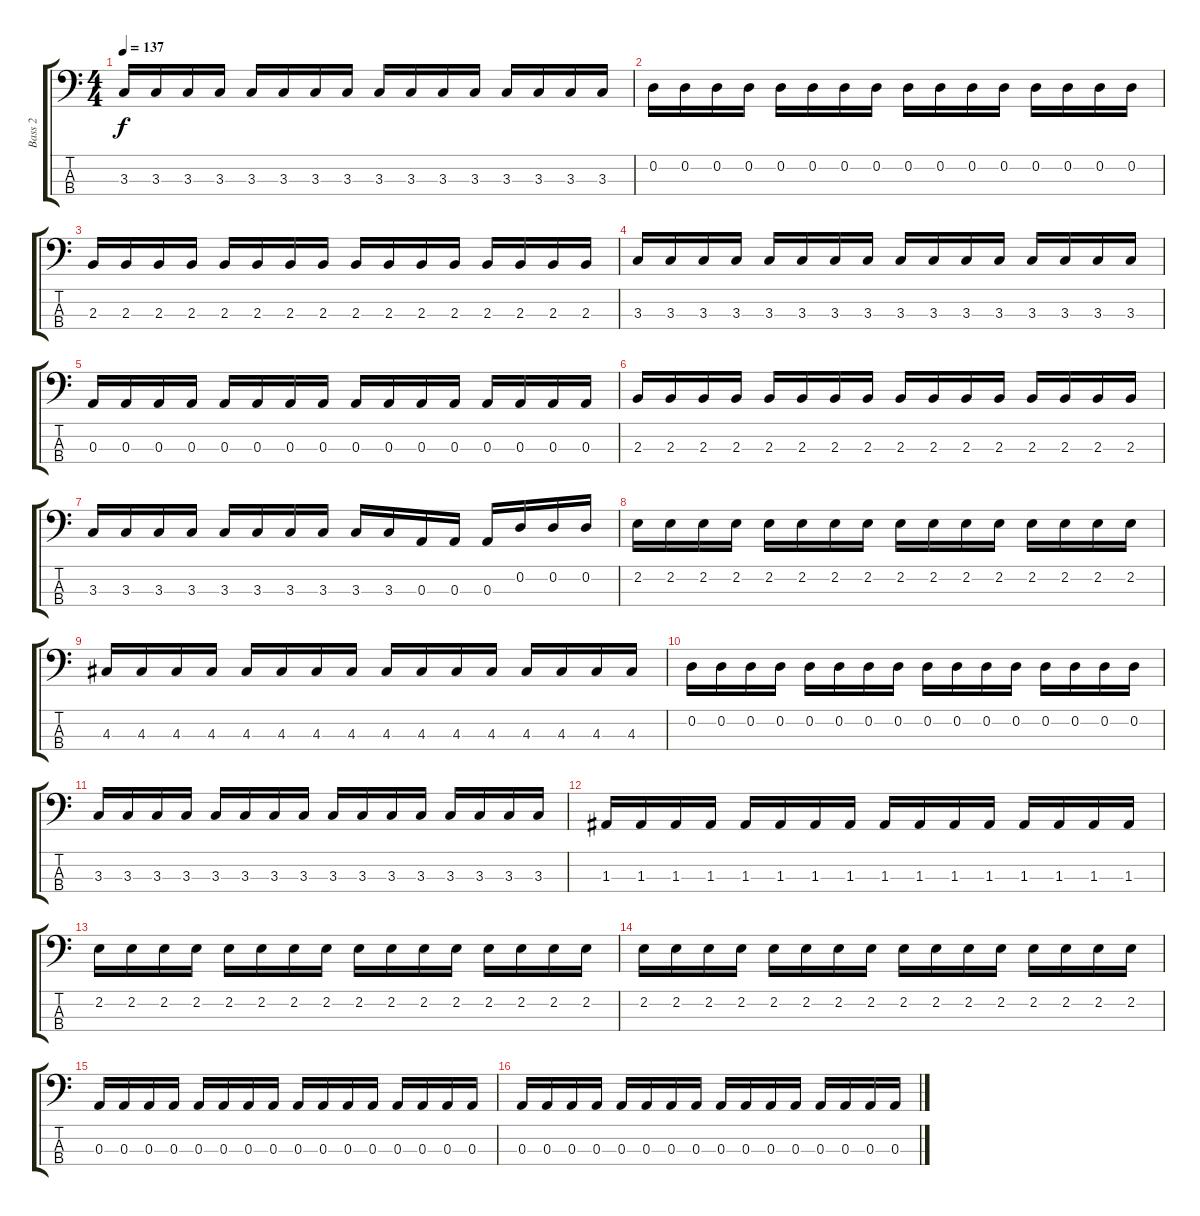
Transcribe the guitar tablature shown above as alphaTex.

\track ("Bass 2" "Bass 2") {instrument synthbass1}
\staff {score tabs}
\tuning (G2 D2 A1 E1) {hide}
\ts (4 4)
\tempo 137
\clef f4
\ks c
3.3.16{dy f} 3.3.16 3.3.16 3.3.16 3.3.16 3.3.16 3.3.16 3.3.16 3.3.16 3.3.16 3.3.16 3.3.16 3.3.16 3.3.16 3.3.16 3.3.16 |
0.2.16 0.2.16 0.2.16 0.2.16 0.2.16 0.2.16 0.2.16 0.2.16 0.2.16 0.2.16 0.2.16 0.2.16 0.2.16 0.2.16 0.2.16 0.2.16 |
2.3.16 2.3.16 2.3.16 2.3.16 2.3.16 2.3.16 2.3.16 2.3.16 2.3.16 2.3.16 2.3.16 2.3.16 2.3.16 2.3.16 2.3.16 2.3.16 |
3.3.16 3.3.16 3.3.16 3.3.16 3.3.16 3.3.16 3.3.16 3.3.16 3.3.16 3.3.16 3.3.16 3.3.16 3.3.16 3.3.16 3.3.16 3.3.16 |
0.3.16 0.3.16 0.3.16 0.3.16 0.3.16 0.3.16 0.3.16 0.3.16 0.3.16 0.3.16 0.3.16 0.3.16 0.3.16 0.3.16 0.3.16 0.3.16 |
2.3.16 2.3.16 2.3.16 2.3.16 2.3.16 2.3.16 2.3.16 2.3.16 2.3.16 2.3.16 2.3.16 2.3.16 2.3.16 2.3.16 2.3.16 2.3.16 |
3.3.16 3.3.16 3.3.16 3.3.16 3.3.16 3.3.16 3.3.16 3.3.16 3.3.16 3.3.16 0.3.16 0.3.16 0.3.16 0.2.16 0.2.16 0.2.16 |
2.2.16 2.2.16 2.2.16 2.2.16 2.2.16 2.2.16 2.2.16 2.2.16 2.2.16 2.2.16 2.2.16 2.2.16 2.2.16 2.2.16 2.2.16 2.2.16 |
4.3.16 4.3.16 4.3.16 4.3.16 4.3.16 4.3.16 4.3.16 4.3.16 4.3.16 4.3.16 4.3.16 4.3.16 4.3.16 4.3.16 4.3.16 4.3.16 |
0.2.16 0.2.16 0.2.16 0.2.16 0.2.16 0.2.16 0.2.16 0.2.16 0.2.16 0.2.16 0.2.16 0.2.16 0.2.16 0.2.16 0.2.16 0.2.16 |
3.3.16 3.3.16 3.3.16 3.3.16 3.3.16 3.3.16 3.3.16 3.3.16 3.3.16 3.3.16 3.3.16 3.3.16 3.3.16 3.3.16 3.3.16 3.3.16 |
1.3.16 1.3.16 1.3.16 1.3.16 1.3.16 1.3.16 1.3.16 1.3.16 1.3.16 1.3.16 1.3.16 1.3.16 1.3.16 1.3.16 1.3.16 1.3.16 |
2.2.16 2.2.16 2.2.16 2.2.16 2.2.16 2.2.16 2.2.16 2.2.16 2.2.16 2.2.16 2.2.16 2.2.16 2.2.16 2.2.16 2.2.16 2.2.16 |
2.2.16 2.2.16 2.2.16 2.2.16 2.2.16 2.2.16 2.2.16 2.2.16 2.2.16 2.2.16 2.2.16 2.2.16 2.2.16 2.2.16 2.2.16 2.2.16 |
0.3.16 0.3.16 0.3.16 0.3.16 0.3.16 0.3.16 0.3.16 0.3.16 0.3.16 0.3.16 0.3.16 0.3.16 0.3.16 0.3.16 0.3.16 0.3.16 |
0.3.16 0.3.16 0.3.16 0.3.16 0.3.16 0.3.16 0.3.16 0.3.16 0.3.16 0.3.16 0.3.16 0.3.16 0.3.16 0.3.16 0.3.16 0.3.16
